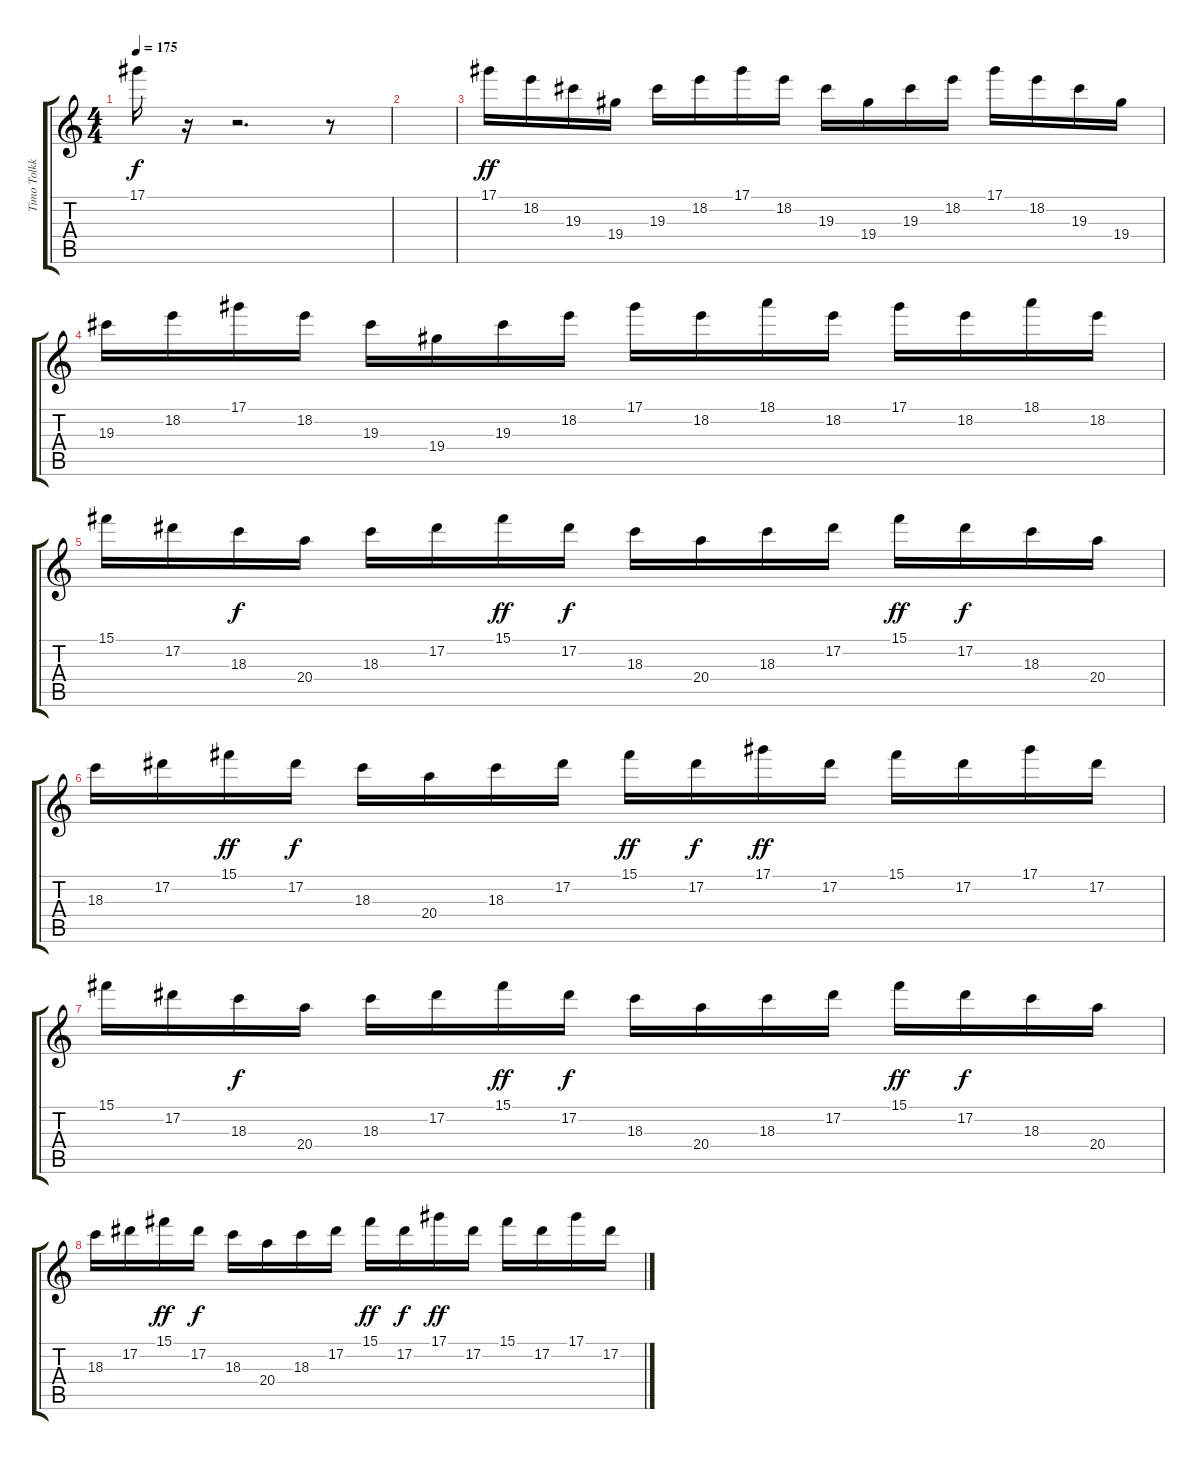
\track ("Timo Tolkki" "Timo Tolkk") {instrument distortionguitar}
\staff {score tabs}
\tuning (Eb4 Bb3 Gb3 Db3 Ab2 Eb2) {hide}
\ts (4 4)
\tempo 175
\clef g2
\ks c
17.1.16{dy f} r.16 r.2{d} r.8 |
|
17.1.16{dy ff balance 6} 18.2.16 19.3.16 19.4.16 19.3.16 18.2.16 17.1.16 18.2.16 19.3.16 19.4.16 19.3.16 18.2.16 17.1.16 18.2.16 19.3.16 19.4.16 |
19.3.16 18.2.16 17.1.16 18.2.16 19.3.16 19.4.16 19.3.16 18.2.16 17.1.16 18.2.16 18.1.16 18.2.16 17.1.16 18.2.16 18.1.16 18.2.16 |
15.1.16 17.2.16 18.3.16{dy f} 20.4.16 18.3.16 17.2.16 15.1.16{dy ff} 17.2.16{dy f} 18.3.16 20.4.16 18.3.16 17.2.16 15.1.16{dy ff} 17.2.16{dy f} 18.3.16 20.4.16 |
18.3.16 17.2.16 15.1.16{dy ff} 17.2.16{dy f} 18.3.16 20.4.16 18.3.16 17.2.16 15.1.16{dy ff} 17.2.16{dy f} 17.1.16{dy ff} 17.2.16 15.1.16 17.2.16 17.1.16 17.2.16 |
15.1.16 17.2.16 18.3.16{dy f} 20.4.16 18.3.16 17.2.16 15.1.16{dy ff} 17.2.16{dy f} 18.3.16 20.4.16 18.3.16 17.2.16 15.1.16{dy ff} 17.2.16{dy f} 18.3.16 20.4.16 |
18.3.16 17.2.16 15.1.16{dy ff} 17.2.16{dy f} 18.3.16 20.4.16 18.3.16 17.2.16 15.1.16{dy ff} 17.2.16{dy f} 17.1.16{dy ff} 17.2.16 15.1.16 17.2.16 17.1.16 17.2.16
